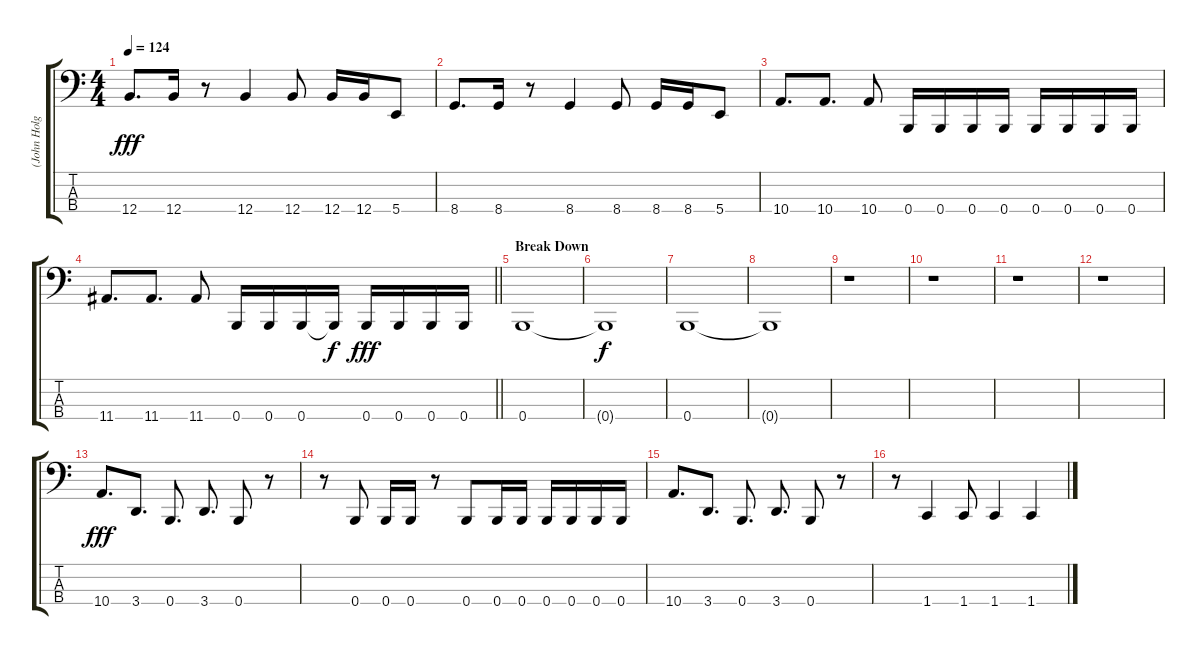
\track ("(John Holgado) Bass Guitar" "(John Holg") {instrument electricbassfinger}
\staff {score tabs}
\tuning (E2 B1 Gb1 B0) {hide}
\ts (4 4)
\tempo 124
\clef f4
\ks c
12.4.8{d dy fff} 12.4.16 r.8 12.4.4 12.4.8 12.4.16 12.4.16 5.4.8 |
8.4.8{d} 8.4.16 r.8 8.4.4 8.4.8 8.4.16 8.4.16 5.4.8 |
10.4.8{d} 10.4.8{d} 10.4.8 0.4.16 0.4.16 0.4.16 0.4.16 0.4.16 0.4.16 0.4.16 0.4.16 |
\barLineRight lightlight
11.4.8{d} 11.4.8{d} 11.4.8 0.4.16 0.4.16 0.4.16 0.4{t}.16{dy f} 0.4.16{dy fff} 0.4.16 0.4.16 0.4.16 |
\section ("" "Break Down")
0.4.1 |
0.4{t}.1{dy f} |
0.4.1 |
0.4{t}.1 |
r.1 |
r.1 |
r.1 |
r.1 |
10.4.8{d dy fff} 3.4.8{d} 0.4.8{d} 3.4.8{d} 0.4.8 r.8 |
r.8 0.4.8 0.4.16 0.4.16 r.8 0.4.8 0.4.16 0.4.16 0.4.16 0.4.16 0.4.16 0.4.16 |
10.4.8{d} 3.4.8{d} 0.4.8{d} 3.4.8{d} 0.4.8 r.8 |
r.8 1.4.4 1.4.8 1.4.4 1.4.4
